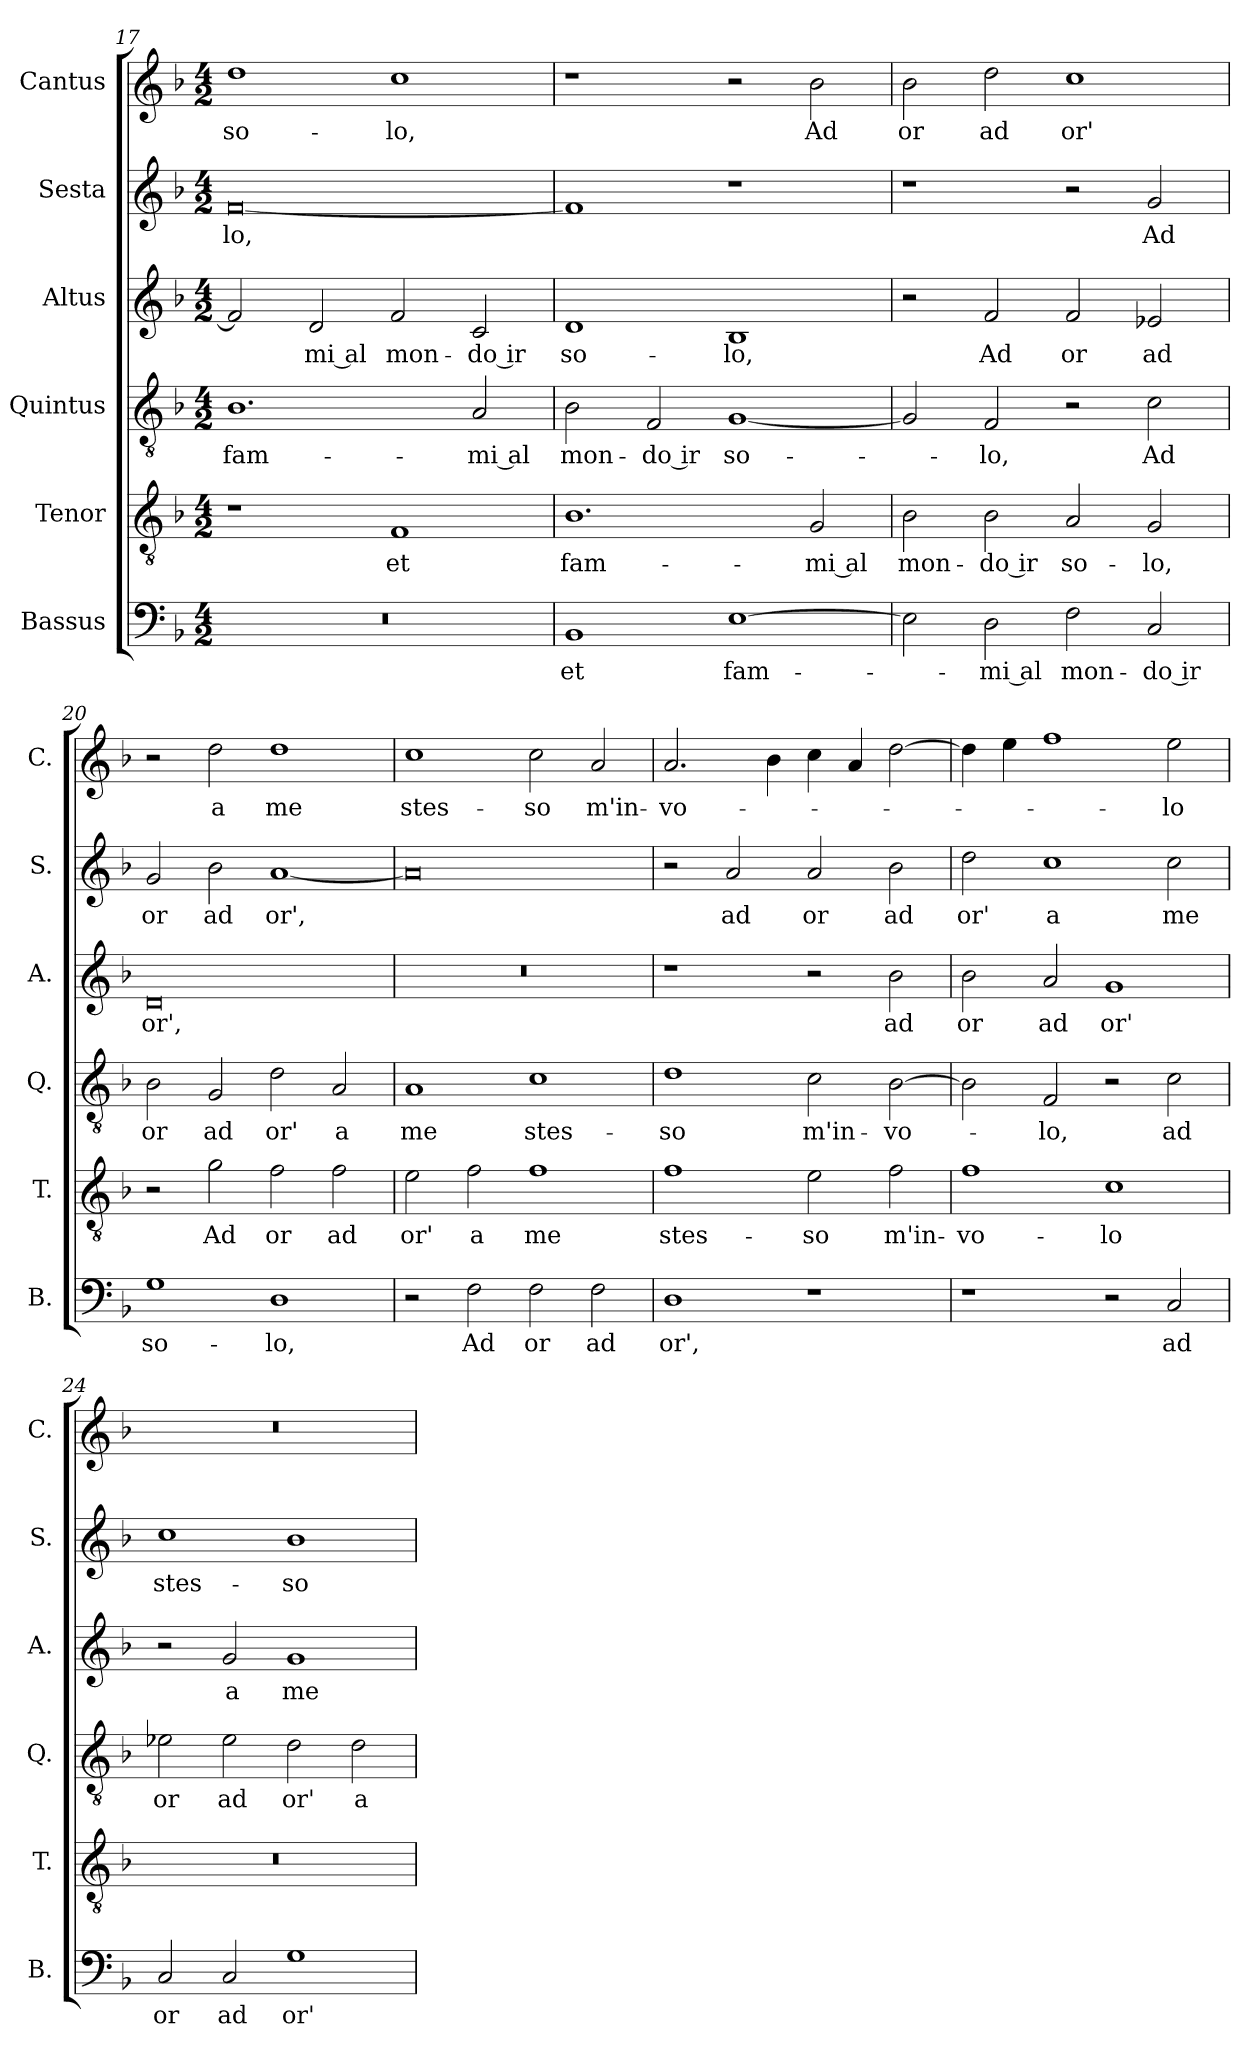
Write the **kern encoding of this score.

**kern	**text	**kern	**text	**kern	**text	**kern	**text	**kern	**text	**kern	**text
*part6	*part6	*part5	*part5	*part4	*part4	*part3	*part3	*part2	*part2	*part1	*part1
*staff6	*staff6	*staff5	*staff5	*staff4	*staff4	*staff3	*staff3	*staff2	*staff2	*staff1	*staff1
*I"Bassus	*	*I"Tenor	*	*I"Quintus	*	*I"Altus	*	*I"Sesta	*	*I"Cantus	*
*I'B.	*	*I'T.	*	*I'Q.	*	*I'A.	*	*I'S.	*	*I'C.	*
*clefF4	*	*clefGv2	*	*clefGv2	*	*clefG2	*	*clefG2	*	*clefG2	*
*k[b-]	*	*k[b-]	*	*k[b-]	*	*k[b-]	*	*k[b-]	*	*k[b-]	*
*M4/2	*	*M4/2	*	*M4/2	*	*M4/2	*	*M4/2	*	*M4/2	*
=17	=17	=17	=17	=17	=17	=17	=17	=17	=17	=17	=17
0r	.	1r	.	1.B-	fam-	2f/]	.	[0f	-lo,	1dd	so-
.	.	.	.	.	.	2d/	-mi al	.	.	.	.
.	.	1F	et	.	.	2f/	mon-	.	.	1cc	-lo,
.	.	.	.	2A/	-mi al	2c/	-do ir	.	.	.	.
!!LO:PB:g=z
=18	=18	=18	=18	=18	=18	=18	=18	=18	=18	=18	=18
1BB-	et	1.B-	fam-	2B-\	mon-	1d	so-	1f]	.	1r	.
.	.	.	.	2F/	-do ir	.	.	.	.	.	.
[1E	fam-	.	.	[1G	so-	1B-	-lo,	1r	.	2r	.
.	.	2G/	-mi al	.	.	.	.	.	.	2b-\	Ad
=19	=19	=19	=19	=19	=19	=19	=19	=19	=19	=19	=19
2E\]	.	2B-\	mon-	2G/]	.	2r	.	1r	.	2b-\	or
2D\	-mi al	2B-\	-do ir	2F/	-lo,	2f/	Ad	.	.	2dd\	ad
2F\	mon-	2A/	so-	2r	.	2f/	or	2r	.	1cc	or'
2C/	-do ir	2G/	-lo,	2c\	Ad	2e-X/	ad	2g/	Ad	.	.
=20	=20	=20	=20	=20	=20	=20	=20	=20	=20	=20	=20
1G	so-	2r	.	2B-\	or	0d	or',	2g/	or	2r	.
.	.	2g\	Ad	2G/	ad	.	.	2b-\	ad	2dd\	a
1D	-lo,	2f\	or	2d\	or'	.	.	[1a	or',	1dd	me
.	.	2f\	ad	2A/	a	.	.	.	.	.	.
=21	=21	=21	=21	=21	=21	=21	=21	=21	=21	=21	=21
2r	.	2e\	or'	1A	me	0r	.	0a]	.	1cc	stes-
2F\	Ad	2f\	a	.	.	.	.	.	.	.	.
2F\	or	1f	me	1c	stes-	.	.	.	.	2cc\	-so
2F\	ad	.	.	.	.	.	.	.	.	2a/	m'in-
=22	=22	=22	=22	=22	=22	=22	=22	=22	=22	=22	=22
1D	or',	1f	stes-	1d	-so	1r	.	2r	.	2.a/	-vo-
.	.	.	.	.	.	.	.	2a/	ad	.	.
.	.	.	.	.	.	.	.	.	.	4b-\	.
1r	.	2e\	-so	2c\	m'in-	2r	.	2a/	or	4cc\	.
.	.	.	.	.	.	.	.	.	.	4a/	.
.	.	2f\	m'in-	[2B-\	-vo-	2b-\	ad	2b-\	ad	[2dd\	.
=23	=23	=23	=23	=23	=23	=23	=23	=23	=23	=23	=23
1r	.	1f	-vo-	2B-\]	.	2b-\	or	2dd\	or'	4dd\]	.
.	.	.	.	.	.	.	.	.	.	4ee\	.
.	.	.	.	2F/	-lo,	2a/	ad	1cc	a	1ff	.
2r	.	1c	-lo	2r	.	1g	or'	.	.	.	.
2C/	ad	.	.	2c\	ad	.	.	2cc\	me	2ee\	-lo
=24	=24	=24	=24	=24	=24	=24	=24	=24	=24	=24	=24
2C/	or	0r	.	2e-X\	or	2r	.	1cc	stes-	0r	.
2C/	ad	.	.	2e-\	ad	2g/	a	.	.	.	.
1G	or'	.	.	2d\	or'	1g	me	1b-	-so	.	.
.	.	.	.	2d\	a	.	.	.	.	.	.
=	=	=	=	=	=	=	=	=	=	=	=
*-	*-	*-	*-	*-	*-	*-	*-	*-	*-	*-	*-
